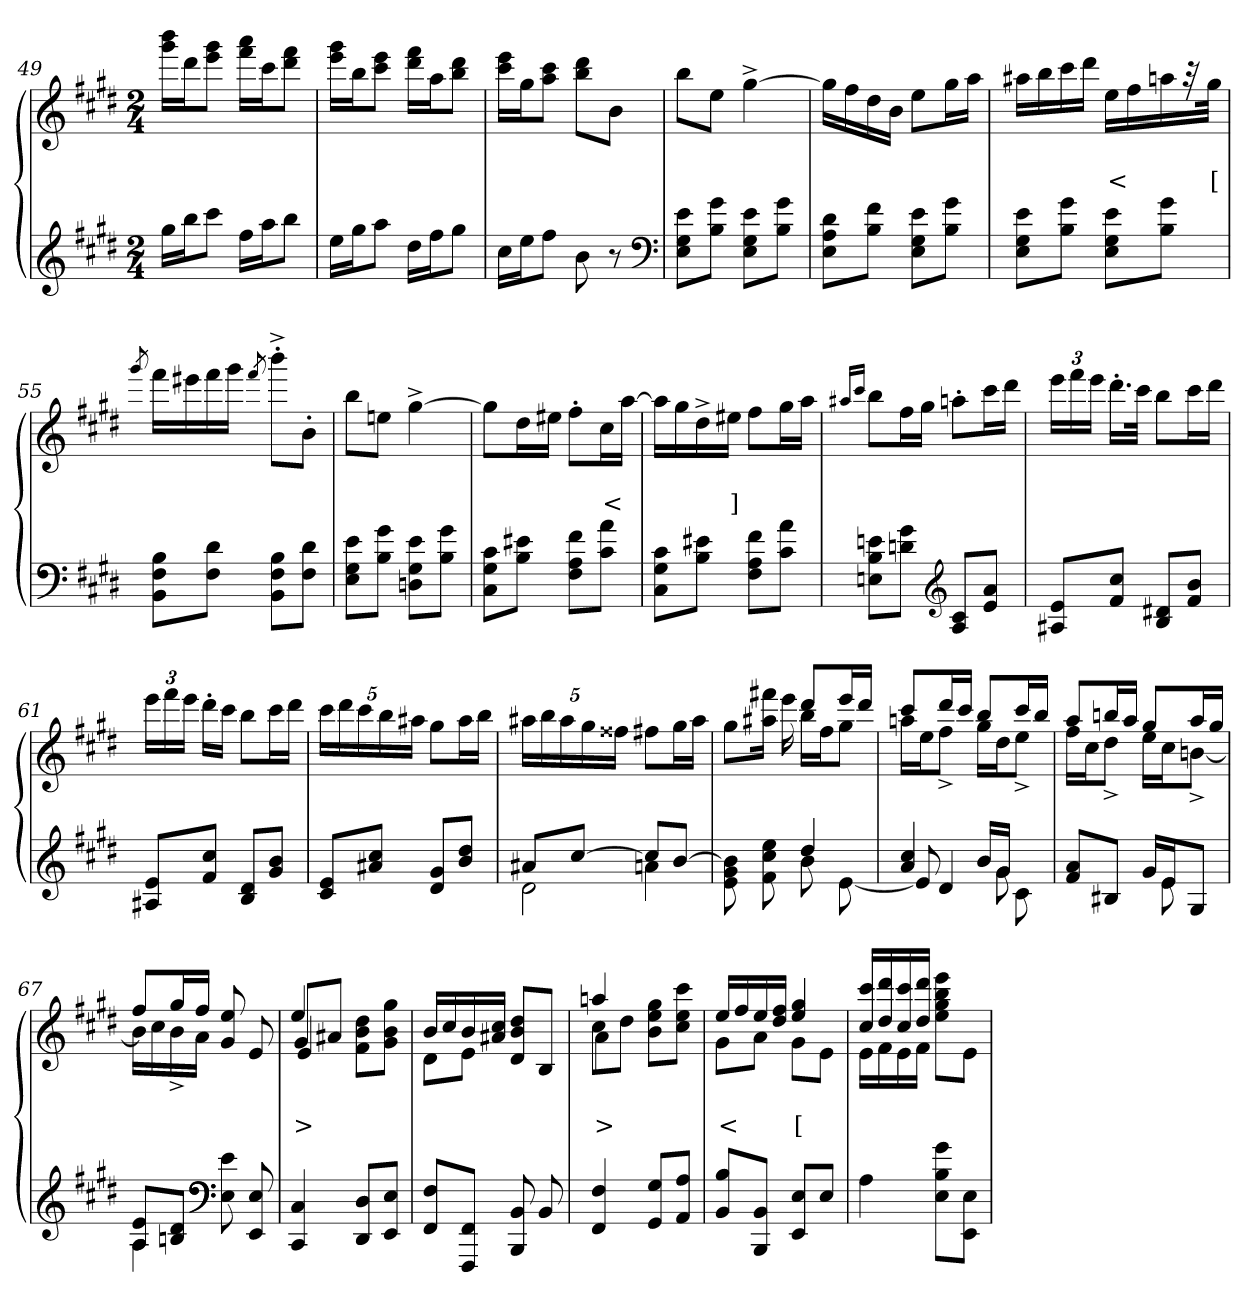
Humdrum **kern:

**kern	**kern	**text	**text
*part2	*part1	*part1	*part1
*staff2	*staff1	*staff1	*staff1
*clefG2	*clefG2	*	*
*k[f#c#g#d#]	*k[f#c#g#d#]	*	*
*M2/4	*M2/4	*	*
=49	=49	=49	=49
16gg#LL	16bbb 16ggg#LL	.	.
16bbJ	16ddd#J	.	.
8ccc#J	8ggg# 8eeeJ	.	.
16ff#LL	16aaa 16fff#LL	.	.
16aaJ	16ccc#J	.	.
8bbJ	8fff# 8ddd#J	.	.
=50	=50	=50	=50
16eeLL	16ggg# 16eeeLL	.	.
16gg#J	16bbJ	.	.
8aaJ	8eee 8ccc#J	.	.
16dd#LL	16fff# 16ddd#LL	.	.
16ff#J	16aaJ	.	.
8gg#J	8ddd# 8bbJ	.	.
=51	=51	=51	=51
16cc#LL	16eee 16ccc#LL	.	.
16eeJ	16gg#J	.	.
8ff#J	8ccc# 8aaJ	.	.
8b	8ddd# 8bbL	.	.
8r	8bJ	.	.
*clefF4	*	*	*
=52	=52	=52	=52
8e 8G# 8EL	8bbL	.	.
8g# 8BJ	8eeJ	.	.
8e 8G# 8EL	[4gg#^>	.	.
8g# 8BJ	.	.	.
=53	=53	=53	=53
8d# 8A 8EL	16gg#LL]	.	.
.	16ff#	.	.
8f# 8BJ	16dd#	.	.
.	16bJJ	.	.
8e 8G# 8EL	8eeL	.	.
8g# 8BJ	16gg#L	.	.
.	16aaJJ	.	.
=54	=54	=54	=54
8e 8G# 8EL	16aa#XLL	.	.
.	16bb	.	.
8g# 8BJ	16ccc#	.	.
.	16ddd#JJ	.	.
8e 8G# 8EL	16eeLL	.	<
.	16ff#	.	.
8g# 8BJ	16aan	.	.
.	32r	.	.
.	32gg#JJk	.	[
=55	=55	=55	=55
.	8qggg#/	.	.
8B 8F# 8BBL	16fff#LL	.	.
.	16eee#X	.	.
8d# 8F#J	16fff#	.	.
.	16ggg#JJ	.	.
.	8qfff#/	.	.
8B 8F# 8BBL	8bbb'>^>L	.	.
8d# 8F#J	8b'>J	.	.
=56	=56	=56	=56
8e 8G# 8EL	8bbL	.	.
8g# 8BJ	8eenJ	.	.
8e 8G# 8DnL	[4gg#^>	.	.
8g# 8BJ	.	.	.
=57	=57	=57	=57
8c# 8G# 8C#L	8gg#L]	.	.
8e#X 8BJ	16dd#L	.	.
.	16ee#XJJ	.	.
8f# 8A 8F#L	8ff#'>L	.	.
8a 8c#J	16cc#L	.	<
.	[16aaJJ	.	.
=58	=58	=58	=58
8c# 8G# 8C#L	16aaLL]	.	.
.	16gg#	.	.
8e#X 8BJ	16dd#^>	.	.
.	16ee#XJJ	.	]
8f# 8A 8F#L	8ff#L	.	.
8a 8c#J	16gg#L	.	.
.	16aaJJ	.	.
=59	=59	=59	=59
.	16qqaa#X/LL	.	.
.	16qqccc#/JJ	.	.
8en 8B 8EnL	8bbL	.	.
8g# 8dnJ	16ff#L	.	.
.	16gg#JJ	.	.
*clefG2	*	*	*
8c# 8AL	8aan'>L	.	.
8a 8eJ	16ccc#L	.	.
.	16ddd#JJ	.	.
=60	=60	=60	=60
8e 8A#XL	24eeeLL	.	.
.	24fff#	.	.
.	24eeeJJ	.	.
8cc# 8f#J	16.ddd#'>LL	.	.
.	32ccc#JJ	.	.
8d#X 8BL	8bbL	.	.
8b 8f#J	16ccc#L	.	.
.	16ddd#JJ	.	.
=61	=61	=61	=61
8e 8A#XL	24eeeLL	.	.
.	24fff#	.	.
.	24eeeJJ	.	.
8cc# 8f#J	16ddd#'>LL	.	.
.	16ccc#JJ	.	.
8d# 8BL	8bbL	.	.
8b 8g#J	16ccc#L	.	.
.	16ddd#JJ	.	.
=62	=62	=62	=62
8e 8c#L	20ccc#LL	.	.
.	20ddd#	.	.
.	20ccc#	.	.
8cc# 8a#XJ	.	.	.
.	20bb	.	.
.	20aa#XJJ	.	.
8g# 8d#L	8gg#L	.	.
8dd# 8bJ	16aa#L	.	.
.	16bbJJ	.	.
=63	=63	=63	=63
*^	*	*	*
*	*^	*	*	*
8a#XL	4ryy	2d#\	20aa#XLL	.	.
.	.	.	20bb	.	.
.	.	.	20aa#	.	.
[8cc#J	.	.	.	.	.
.	.	.	20gg#	.	.
.	.	.	20ff##XJJ	.	.
8cc#L]	4an	.	8ff#XL	.	.
[8bJ	.	.	16gg#L	.	.
.	.	.	16aa#JJ	.	.
*	*v	*v	*	*	*
=64	=64	=64	=64	=64
*	*	*^	*	*
4ryy	8b\] 8g# 8e	4ryy	8gg#L	.	.
.	8ee 8cc# 8f#L	.	16fff#X 16aa#XJ	.	.
.	.	.	16eee	.	.
4dd#	8b	8ddd#L	16bbLL	.	.
.	.	.	16ff#J	.	.
.	[8e	16eeeL	8gg#J	.	.
.	.	16ddd#JJ	.	.	.
=65	=65	=65	=65	=65	=65
*	*^	*	*	*	*
4cc# 4a	16ryy	8e]	8ccc#L	16aanLL	.	.
.	16ryy@	.	.	16eeJ	.	.
.	16ryy@	4d#	16ddd#L	8ff#^>J	.	.
.	16ryy@	.	16ccc#JJ	.	.	.
16bLL	16ryy@	.	8bbL	16gg#LL	.	.
16g#JJ	8g#	.	.	16dd#J	.	.
8ryy	.	8c#\	16ccc#L	8ee^>J	.	.
.	16ryy	.	16bbJJ	.	.	.
*	*v	*v	*	*	*	*
=66	=66	=66	=66	=66	=66
8a 8f#L	16ryy	8aaL	16ff#LL	.	.
*v	*v	*	*	*	*
.	.	16cc#J	.	.
8B#XJ	16bbnL	8dd#^>J	.	.
.	16aaJJ	.	.	.
16g#LL	8gg#L	16eeLL	.	.
*^	*	*	*	*
16eJ	8e	.	16cc#J	.	.
8G#J	.	16aaL	[8bn^>J	.	.
.	16ryy	16gg#JJ	.	.	.
=67	=67	=67	=67	=67	=67
8e 8AL	4A	8ff#L	16bLL]	.	.
.	.	.	16cc#	.	.
8d# 8BnJ	.	16gg#L	16b^>	.	.
.	.	16ff#JJ	16aJJ	.	.
*clefF4	*	*	*	*	*
8e 8E	4ryy	8ee/ 8g#	4ryy	.	.
8E 8EE	.	8e	.	.	.
*v	*v	*	*	*	*
=68	=68	=68	=68	=68
*	*	*^	*	*
4C# 4CC#	4ee	8g#/L	4e	.	>
.	.	8a#XJ	.	.	.
8D# 8DD#L	4ryy	8dd#\ 8b 8f#L	4ryy	.	.
8E 8EEJ	.	8gg# 8b 8g#J	.	.	.
*	*	*v	*v	*	*
=69	=69	=69	=69	=69
8F# 8FF#L	16bLL	8d#\L	.	.
.	16cc#	.	.	.
8FF# 8FFF#J	16b	8eJ	.	.
.	16cc# 16a#XJJ	.	.	.
8BB 8BBB	8dd# 8b 8d#L	4ryy	.	.
8BB	8BJ	.	.	.
=70	=70	=70	=70	=70
*	*	*^	*	*
4F# 4FF#	4aan	8cc#\L	4a\	.	>
.	.	8dd#J	.	.	.
8G#/ 8GG#L	4ryy	8gg#\ 8ee 8bL	4ryy	.	.
8A 8AAJ	.	8ccc# 8ee 8cc#J	.	.	.
*	*	*v	*v	*	*
=71	=71	=71	=71	=71
8B 8BBL	16eeLL	8g#\L	.	<
.	16ff#	.	.	.
8BB 8BBBJ	16ee	8aJ	.	.
.	16ff# 16dd#JJ	.	.	.
8E 8EEL	4gg# 4ee	8g#\L	.	[
8EJ	.	8eJ	.	.
=72	=72	=72	=72	=72
4A	16ccc# 16cc#LL	16e\LL	.	.
.	16ddd# 16dd#	16f#	.	.
.	16ccc# 16cc#	16e	.	.
.	16ddd# 16dd#JJ	16f#JJ	.	.
8g# 8B 8EL	8eee 8bb 8gg# 8eeL	4ryy	.	.
8E 8EEJ	8eJ	.	.	.
*	*v	*v	*	*
=	=	=	=
*-	*-	*-	*-
